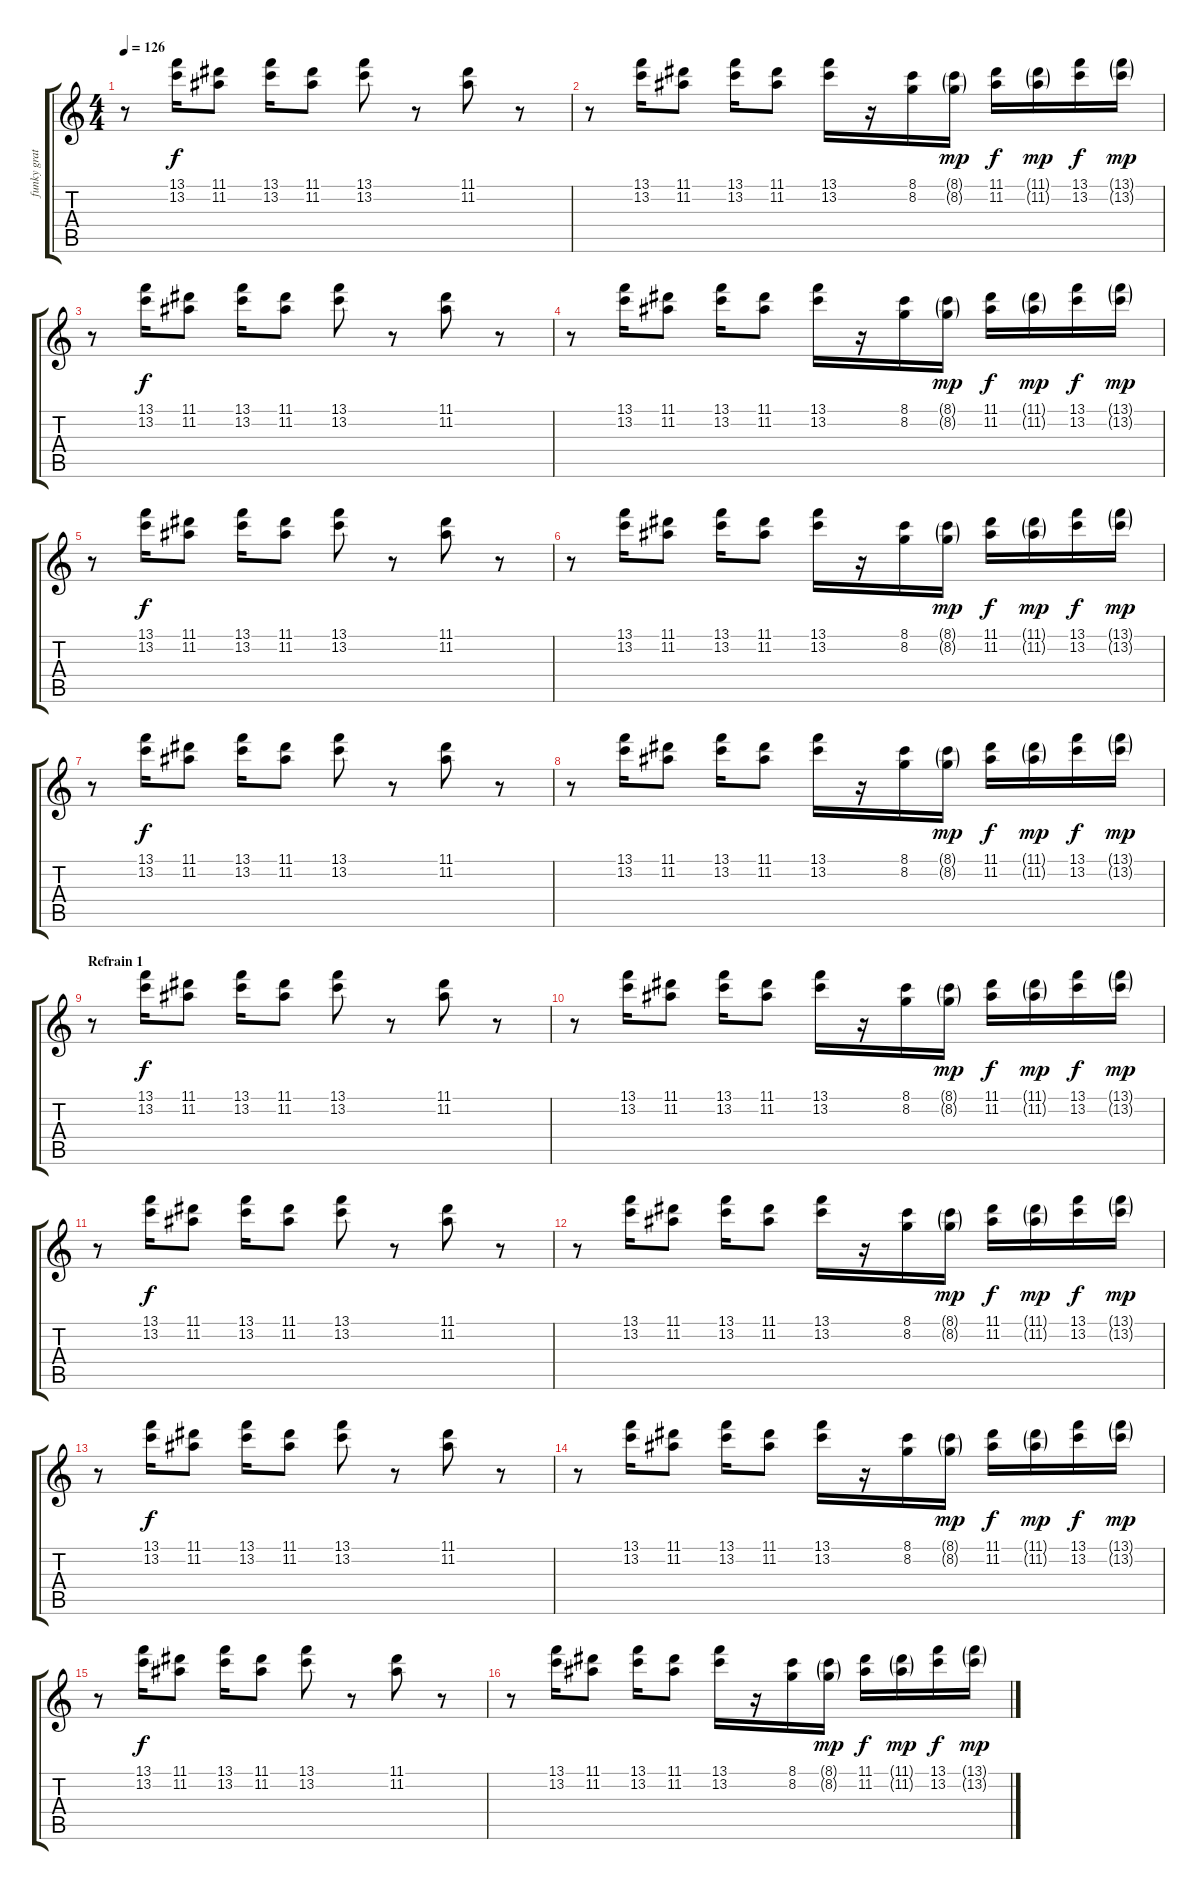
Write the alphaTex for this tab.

\track ("funky gratte" "funky grat") {instrument electricguitarclean}
\staff {score tabs}
\tuning (E4 B3 G3 D3 A2 E2) {hide}
\ts (4 4)
\tempo 126
\clef g2
\ks c
r.8{dy mp} (13.1 13.2).16{dy f} (11.1 11.2).8 (13.1 13.2).16 (11.1 11.2).8 (13.1 13.2).8 r.8 (11.1 11.2).8 r.8 |
r.8 (13.1 13.2).16 (11.1 11.2).8 (13.1 13.2).16 (11.1 11.2).8 (13.1 13.2).16 r.16 (8.1 8.2).16 (8.1{g} 8.2{g}).16{dy mp} (11.1 11.2).16{dy f} (11.1{g} 11.2{g}).16{dy mp} (13.1 13.2).16{dy f} (13.1{g} 13.2{g}).16{dy mp} |
r.8 (13.1 13.2).16{dy f} (11.1 11.2).8 (13.1 13.2).16 (11.1 11.2).8 (13.1 13.2).8 r.8 (11.1 11.2).8 r.8 |
r.8 (13.1 13.2).16 (11.1 11.2).8 (13.1 13.2).16 (11.1 11.2).8 (13.1 13.2).16 r.16 (8.1 8.2).16 (8.1{g} 8.2{g}).16{dy mp} (11.1 11.2).16{dy f} (11.1{g} 11.2{g}).16{dy mp} (13.1 13.2).16{dy f} (13.1{g} 13.2{g}).16{dy mp} |
r.8 (13.1 13.2).16{dy f} (11.1 11.2).8 (13.1 13.2).16 (11.1 11.2).8 (13.1 13.2).8 r.8 (11.1 11.2).8 r.8 |
r.8 (13.1 13.2).16 (11.1 11.2).8 (13.1 13.2).16 (11.1 11.2).8 (13.1 13.2).16 r.16 (8.1 8.2).16 (8.1{g} 8.2{g}).16{dy mp} (11.1 11.2).16{dy f} (11.1{g} 11.2{g}).16{dy mp} (13.1 13.2).16{dy f} (13.1{g} 13.2{g}).16{dy mp} |
r.8 (13.1 13.2).16{dy f} (11.1 11.2).8 (13.1 13.2).16 (11.1 11.2).8 (13.1 13.2).8 r.8 (11.1 11.2).8 r.8 |
r.8 (13.1 13.2).16 (11.1 11.2).8 (13.1 13.2).16 (11.1 11.2).8 (13.1 13.2).16 r.16 (8.1 8.2).16 (8.1{g} 8.2{g}).16{dy mp} (11.1 11.2).16{dy f} (11.1{g} 11.2{g}).16{dy mp} (13.1 13.2).16{dy f} (13.1{g} 13.2{g}).16{dy mp} |
\section ("" "Refrain 1")
r.8 (13.1 13.2).16{dy f} (11.1 11.2).8 (13.1 13.2).16 (11.1 11.2).8 (13.1 13.2).8 r.8 (11.1 11.2).8 r.8 |
r.8 (13.1 13.2).16 (11.1 11.2).8 (13.1 13.2).16 (11.1 11.2).8 (13.1 13.2).16 r.16 (8.1 8.2).16 (8.1{g} 8.2{g}).16{dy mp} (11.1 11.2).16{dy f} (11.1{g} 11.2{g}).16{dy mp} (13.1 13.2).16{dy f} (13.1{g} 13.2{g}).16{dy mp} |
r.8 (13.1 13.2).16{dy f} (11.1 11.2).8 (13.1 13.2).16 (11.1 11.2).8 (13.1 13.2).8 r.8 (11.1 11.2).8 r.8 |
r.8 (13.1 13.2).16 (11.1 11.2).8 (13.1 13.2).16 (11.1 11.2).8 (13.1 13.2).16 r.16 (8.1 8.2).16 (8.1{g} 8.2{g}).16{dy mp} (11.1 11.2).16{dy f} (11.1{g} 11.2{g}).16{dy mp} (13.1 13.2).16{dy f} (13.1{g} 13.2{g}).16{dy mp} |
r.8 (13.1 13.2).16{dy f} (11.1 11.2).8 (13.1 13.2).16 (11.1 11.2).8 (13.1 13.2).8 r.8 (11.1 11.2).8 r.8 |
r.8 (13.1 13.2).16 (11.1 11.2).8 (13.1 13.2).16 (11.1 11.2).8 (13.1 13.2).16 r.16 (8.1 8.2).16 (8.1{g} 8.2{g}).16{dy mp} (11.1 11.2).16{dy f} (11.1{g} 11.2{g}).16{dy mp} (13.1 13.2).16{dy f} (13.1{g} 13.2{g}).16{dy mp} |
r.8 (13.1 13.2).16{dy f} (11.1 11.2).8 (13.1 13.2).16 (11.1 11.2).8 (13.1 13.2).8 r.8 (11.1 11.2).8 r.8 |
r.8 (13.1 13.2).16 (11.1 11.2).8 (13.1 13.2).16 (11.1 11.2).8 (13.1 13.2).16 r.16 (8.1 8.2).16 (8.1{g} 8.2{g}).16{dy mp} (11.1 11.2).16{dy f} (11.1{g} 11.2{g}).16{dy mp} (13.1 13.2).16{dy f} (13.1{g} 13.2{g}).16{dy mp}
